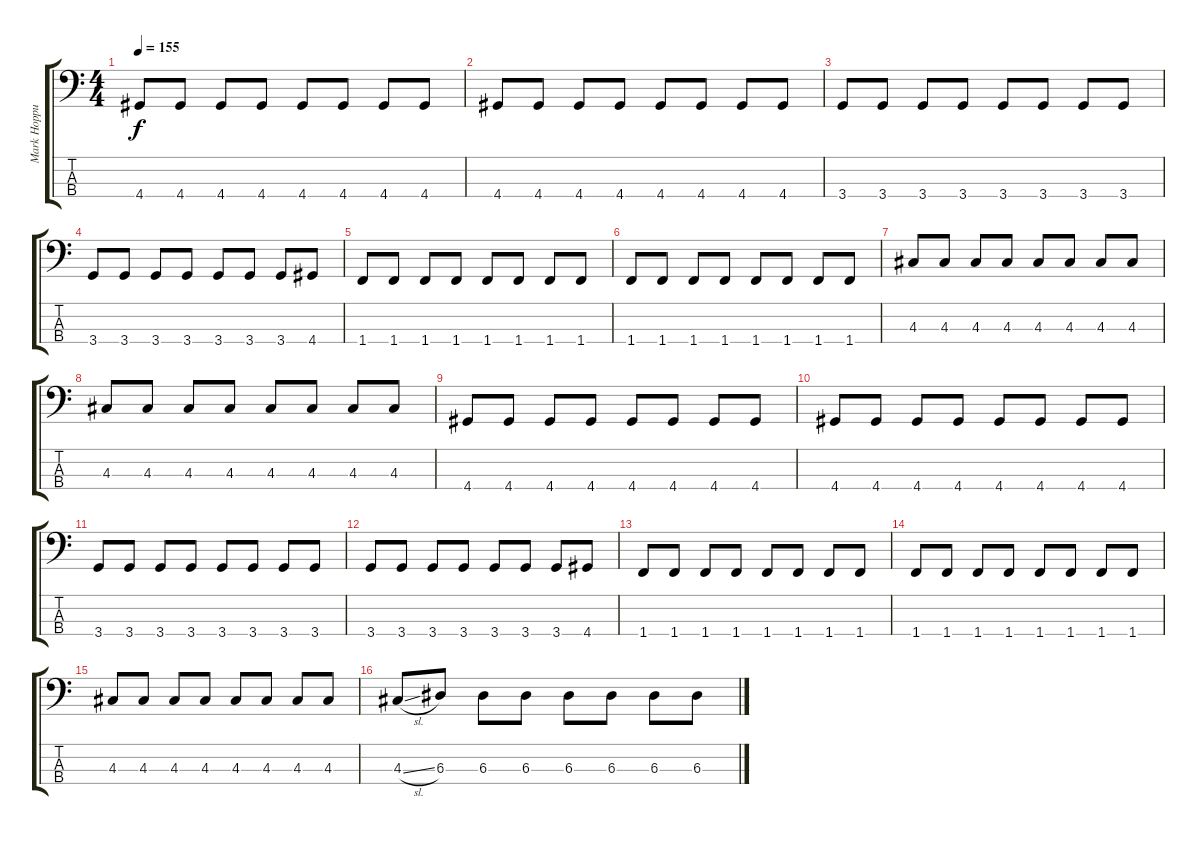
\track ("Mark Hoppus Bass" "Mark Hoppu") {instrument electricbasspick}
\staff {score tabs}
\tuning (G2 D2 A1 E1) {hide}
\ts (4 4)
\tempo 155
\clef f4
\ks c
4.4.8{dy f} 4.4.8 4.4.8 4.4.8 4.4.8 4.4.8 4.4.8 4.4.8 |
4.4.8 4.4.8 4.4.8 4.4.8 4.4.8 4.4.8 4.4.8 4.4.8 |
3.4.8 3.4.8 3.4.8 3.4.8 3.4.8 3.4.8 3.4.8 3.4.8 |
3.4.8 3.4.8 3.4.8 3.4.8 3.4.8 3.4.8 3.4.8 4.4.8 |
1.4.8 1.4.8 1.4.8 1.4.8 1.4.8 1.4.8 1.4.8 1.4.8 |
1.4.8 1.4.8 1.4.8 1.4.8 1.4.8 1.4.8 1.4.8 1.4.8 |
4.3.8 4.3.8 4.3.8 4.3.8 4.3.8 4.3.8 4.3.8 4.3.8 |
4.3.8 4.3.8 4.3.8 4.3.8 4.3.8 4.3.8 4.3.8 4.3.8 |
4.4.8 4.4.8 4.4.8 4.4.8 4.4.8 4.4.8 4.4.8 4.4.8 |
4.4.8 4.4.8 4.4.8 4.4.8 4.4.8 4.4.8 4.4.8 4.4.8 |
3.4.8 3.4.8 3.4.8 3.4.8 3.4.8 3.4.8 3.4.8 3.4.8 |
3.4.8 3.4.8 3.4.8 3.4.8 3.4.8 3.4.8 3.4.8 4.4.8 |
1.4.8 1.4.8 1.4.8 1.4.8 1.4.8 1.4.8 1.4.8 1.4.8 |
1.4.8 1.4.8 1.4.8 1.4.8 1.4.8 1.4.8 1.4.8 1.4.8 |
4.3.8 4.3.8 4.3.8 4.3.8 4.3.8 4.3.8 4.3.8 4.3.8 |
4.3{sl}.8 6.3.8 6.3.8 6.3.8 6.3.8 6.3.8 6.3.8 6.3.8
